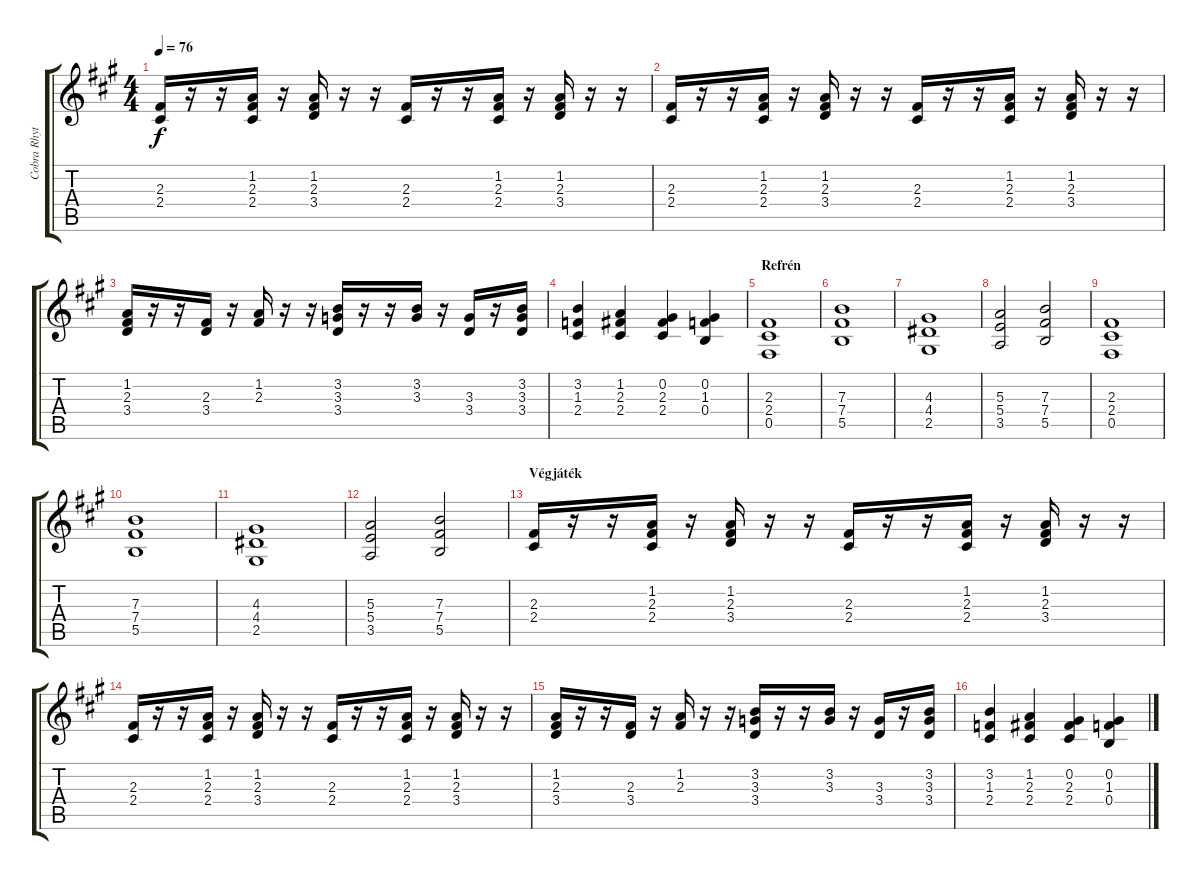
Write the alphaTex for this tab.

\track ("Cobra Rhythm" "Cobra Rhyt") {instrument distortionguitar}
\staff {score tabs}
\tuning (Db4 Ab3 E3 B2 Gb2 Db2) {hide}
\ts (4 4)
\tempo 76
\clef g2
\ks a
(2.3 2.4).16{dy f} r.16 r.16 (1.2 2.3 2.4).16 r.16 (1.2 2.3 3.4).16 r.16 r.16 (2.3 2.4).16 r.16 r.16 (1.2 2.3 2.4).16 r.16 (1.2 2.3 3.4).16 r.16 r.16 |
(2.3 2.4).16 r.16 r.16 (1.2 2.3 2.4).16 r.16 (1.2 2.3 3.4).16 r.16 r.16 (2.3 2.4).16 r.16 r.16 (1.2 2.3 2.4).16 r.16 (1.2 2.3 3.4).16 r.16 r.16 |
(1.2 2.3 3.4).16 r.16 r.16 (2.3 3.4).16 r.16 (1.2 2.3).16 r.16 r.16 (3.2 3.3 3.4).16 r.16 r.16 (3.2 3.3).16 r.16 (3.3 3.4).16 r.16 (3.2 3.3 3.4).16 |
(3.2 1.3 2.4).4 (1.2 2.3 2.4).4 (0.2 2.3 2.4).4 (0.2 1.3 0.4).4 |
\section ("" "Refrén")
(2.3 2.4 0.5).1 |
(7.3 7.4 5.5).1 |
(4.3 4.4 2.5).1 |
(5.3 5.4 3.5).2 (7.3 7.4 5.5).2 |
(2.3 2.4 0.5).1 |
(7.3 7.4 5.5).1 |
(4.3 4.4 2.5).1 |
(5.3 5.4 3.5).2 (7.3 7.4 5.5).2 |
\section ("" "Végjáték")
(2.3 2.4).16 r.16 r.16 (1.2 2.3 2.4).16 r.16 (1.2 2.3 3.4).16 r.16 r.16 (2.3 2.4).16 r.16 r.16 (1.2 2.3 2.4).16 r.16 (1.2 2.3 3.4).16 r.16 r.16 |
(2.3 2.4).16 r.16 r.16 (1.2 2.3 2.4).16 r.16 (1.2 2.3 3.4).16 r.16 r.16 (2.3 2.4).16 r.16 r.16 (1.2 2.3 2.4).16 r.16 (1.2 2.3 3.4).16 r.16 r.16 |
(1.2 2.3 3.4).16 r.16 r.16 (2.3 3.4).16 r.16 (1.2 2.3).16 r.16 r.16 (3.2 3.3 3.4).16 r.16 r.16 (3.2 3.3).16 r.16 (3.3 3.4).16 r.16 (3.2 3.3 3.4).16 |
(3.2 1.3 2.4).4 (1.2 2.3 2.4).4 (0.2 2.3 2.4).4 (0.2 1.3 0.4).4
